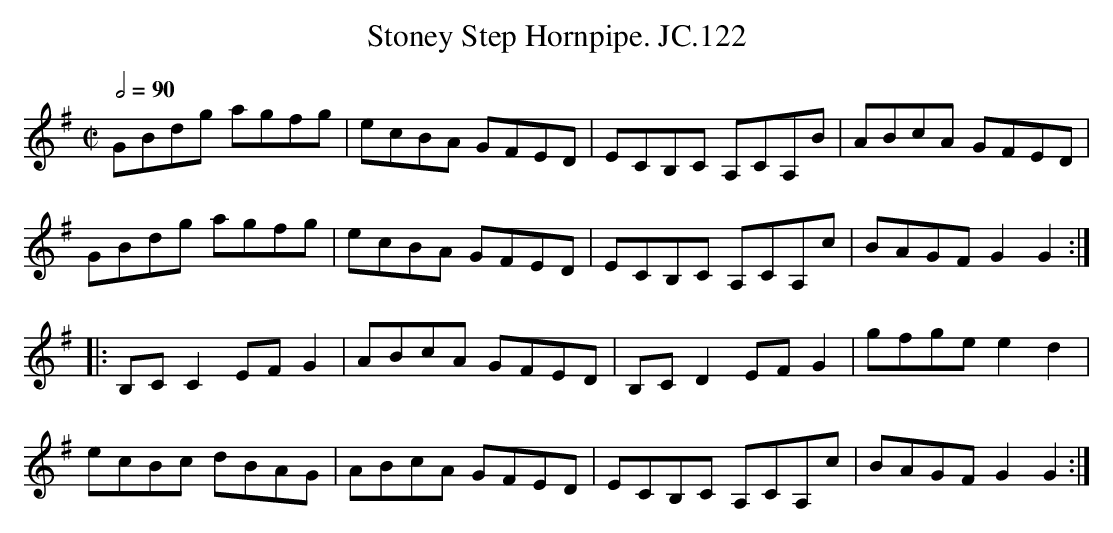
X:1
T:Stoney Step Hornpipe. JC.122
M:C|
L:1/8
Q:2/4=90
K:G
GBdg agfg|\\
ecBA GFED|ECB,C A,CA,B|ABcA GFED|
GBdg agfg|ecBA GFED|ECB,C A,CA,c|BAGFG2G2:|
|:B,CC2EFG2|ABcA GFED|B,CD2EFG2|gfgee2d2|
ecBc dBAG|ABcA GFED|ECB,C A,CA,c|BAGFG2G2:|
